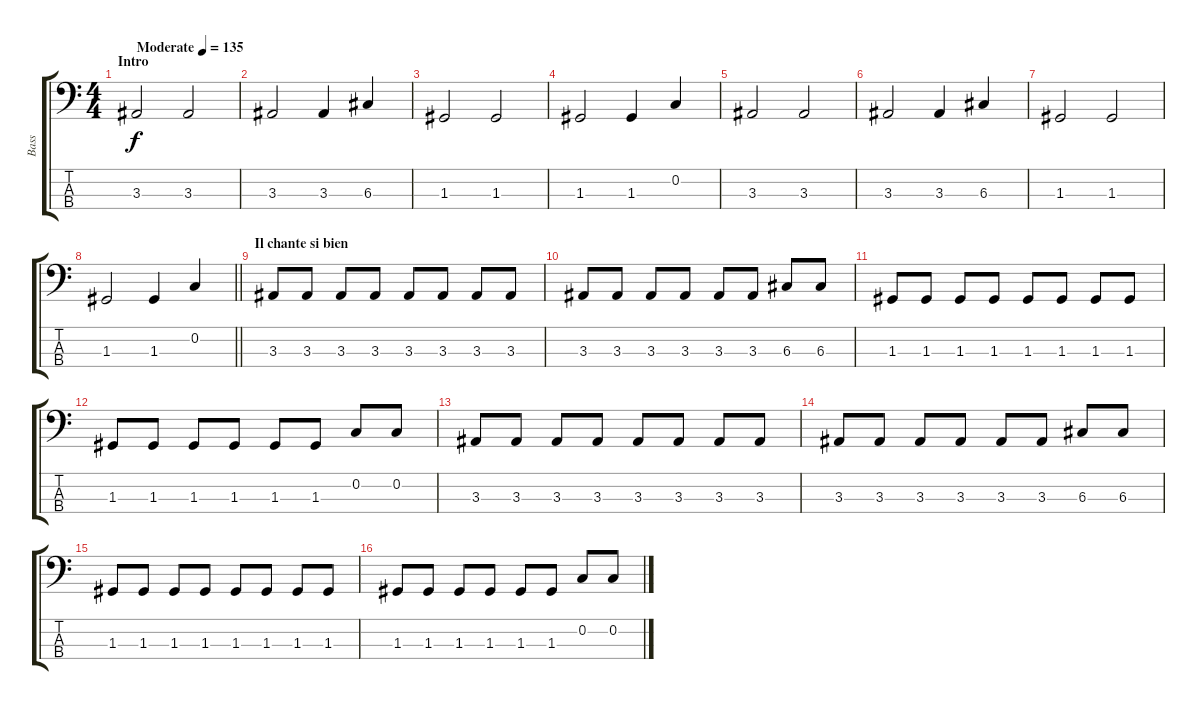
\track ("Bass" "Bass") {instrument electricbassfinger}
\staff {score tabs}
\tuning (F2 C2 G1 C1) {hide}
\ts (4 4)
\section ("" "Intro")
\tempo (135 "Moderate")
\clef f4
\ks c
3.3.2{dy f instrument electricbassfinger} 3.3.2 |
3.3.2 3.3.4 6.3.4 |
1.3.2 1.3.2 |
1.3.2 1.3.4 0.2.4 |
3.3.2 3.3.2 |
3.3.2 3.3.4 6.3.4 |
1.3.2 1.3.2 |
\barLineRight lightlight
1.3.2 1.3.4 0.2.4 |
\section ("" "Il chante si bien")
3.3.8 3.3.8 3.3.8 3.3.8 3.3.8 3.3.8 3.3.8 3.3.8 |
3.3.8 3.3.8 3.3.8 3.3.8 3.3.8 3.3.8 6.3.8 6.3.8 |
1.3.8 1.3.8 1.3.8 1.3.8 1.3.8 1.3.8 1.3.8 1.3.8 |
1.3.8 1.3.8 1.3.8 1.3.8 1.3.8 1.3.8 0.2.8 0.2.8 |
3.3.8 3.3.8 3.3.8 3.3.8 3.3.8 3.3.8 3.3.8 3.3.8 |
3.3.8 3.3.8 3.3.8 3.3.8 3.3.8 3.3.8 6.3.8 6.3.8 |
1.3.8 1.3.8 1.3.8 1.3.8 1.3.8 1.3.8 1.3.8 1.3.8 |
1.3.8 1.3.8 1.3.8 1.3.8 1.3.8 1.3.8 0.2.8 0.2.8
